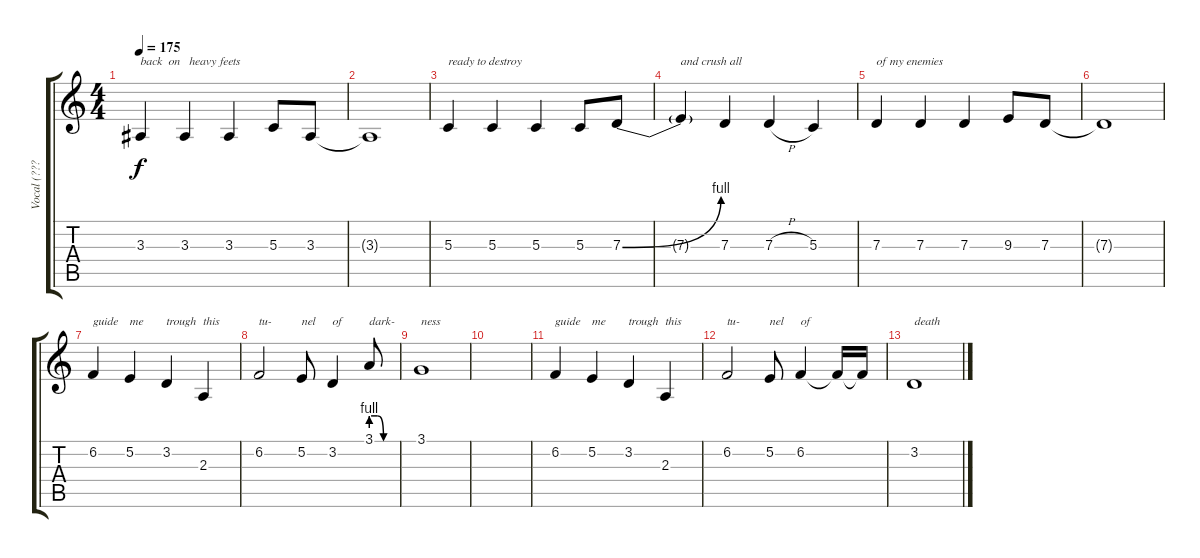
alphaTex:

\track ("Vocal (???)" "Vocal (???") {instrument lead1square}
\staff {score tabs}
\tuning (E4 B3 G3 D3 A2 E2) {hide}
\ts (4 4)
\tempo 175
\clef g2
\ks c
3.3.4{txt "back  on   heavy feets" dy f} 3.3.4 3.3.4 5.3.8 3.3.8 |
3.3{t}.1 |
5.3.4{txt "ready to destroy "} 5.3.4 5.3.4 5.3.8 7.3{be (bend 0 0 60 4)}.8 |
7.3{t}.4{txt "and crush all"} 7.3.4 7.3{h}.4 5.3.4 |
7.3.4{txt "of my enemies"} 7.3.4 7.3.4 9.3.8 7.3.8 |
7.3{t}.1 |
6.2.4{txt "guide"} 5.2.4{txt "me"} 3.2.4{txt "trough"} 2.3.4{txt "this"} |
6.2.2{txt "tu-"} 5.2.8{txt "nel"} 3.2.4{txt "of"} 3.1{be (custom 0 4 15 4 30 0 60 0)}.8{txt "dark-"} |
3.1.1{txt "ness"} |
|
6.2.4{txt "guide"} 5.2.4{txt "me"} 3.2.4{txt "trough"} 2.3.4{txt "this"} |
6.2.2{txt "tu-"} 5.2.8{txt "nel"} 6.2.4{txt "of"} 6.2{t}.16 6.2{t}.16 |
3.2.1{txt "death"}
